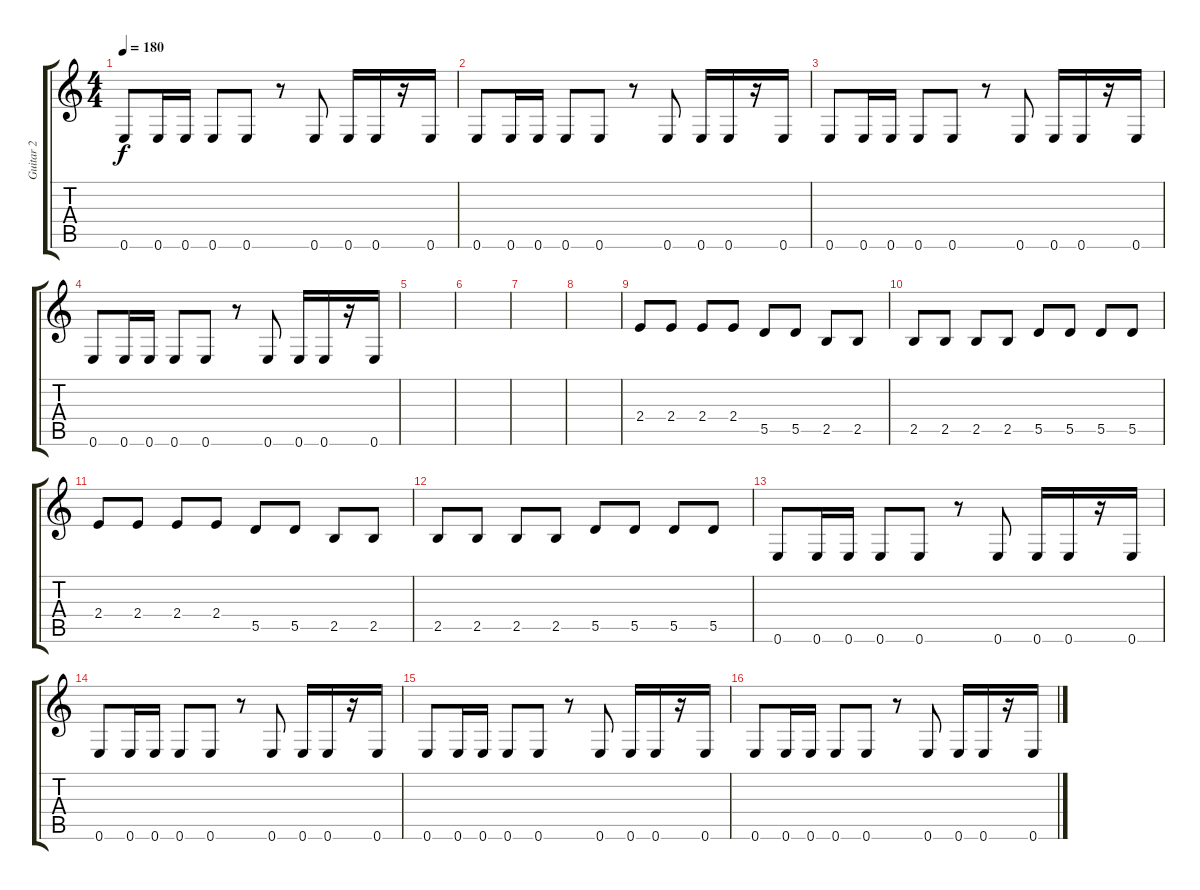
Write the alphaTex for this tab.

\track ("Guitar 2" "Guitar 2") {instrument distortionguitar}
\staff {score tabs}
\tuning (E4 B3 G3 D3 A2 E2) {hide}
\ts (4 4)
\tempo 180
\clef g2
\ks c
0.6.8{dy f} 0.6.16 0.6.16 0.6.8 0.6.8 r.8 0.6.8 0.6.16 0.6.16 r.16 0.6.16 |
0.6.8 0.6.16 0.6.16 0.6.8 0.6.8 r.8 0.6.8 0.6.16 0.6.16 r.16 0.6.16 |
0.6.8 0.6.16 0.6.16 0.6.8 0.6.8 r.8 0.6.8 0.6.16 0.6.16 r.16 0.6.16 |
0.6.8 0.6.16 0.6.16 0.6.8 0.6.8 r.8 0.6.8 0.6.16 0.6.16 r.16 0.6.16 |
|
|
|
|
2.4.8 2.4.8 2.4.8 2.4.8 5.5.8 5.5.8 2.5.8 2.5.8 |
2.5.8 2.5.8 2.5.8 2.5.8 5.5.8 5.5.8 5.5.8 5.5.8 |
2.4.8 2.4.8 2.4.8 2.4.8 5.5.8 5.5.8 2.5.8 2.5.8 |
2.5.8 2.5.8 2.5.8 2.5.8 5.5.8 5.5.8 5.5.8 5.5.8 |
0.6.8 0.6.16 0.6.16 0.6.8 0.6.8 r.8 0.6.8 0.6.16 0.6.16 r.16 0.6.16 |
0.6.8 0.6.16 0.6.16 0.6.8 0.6.8 r.8 0.6.8 0.6.16 0.6.16 r.16 0.6.16 |
0.6.8 0.6.16 0.6.16 0.6.8 0.6.8 r.8 0.6.8 0.6.16 0.6.16 r.16 0.6.16 |
0.6.8 0.6.16 0.6.16 0.6.8 0.6.8 r.8 0.6.8 0.6.16 0.6.16 r.16 0.6.16
